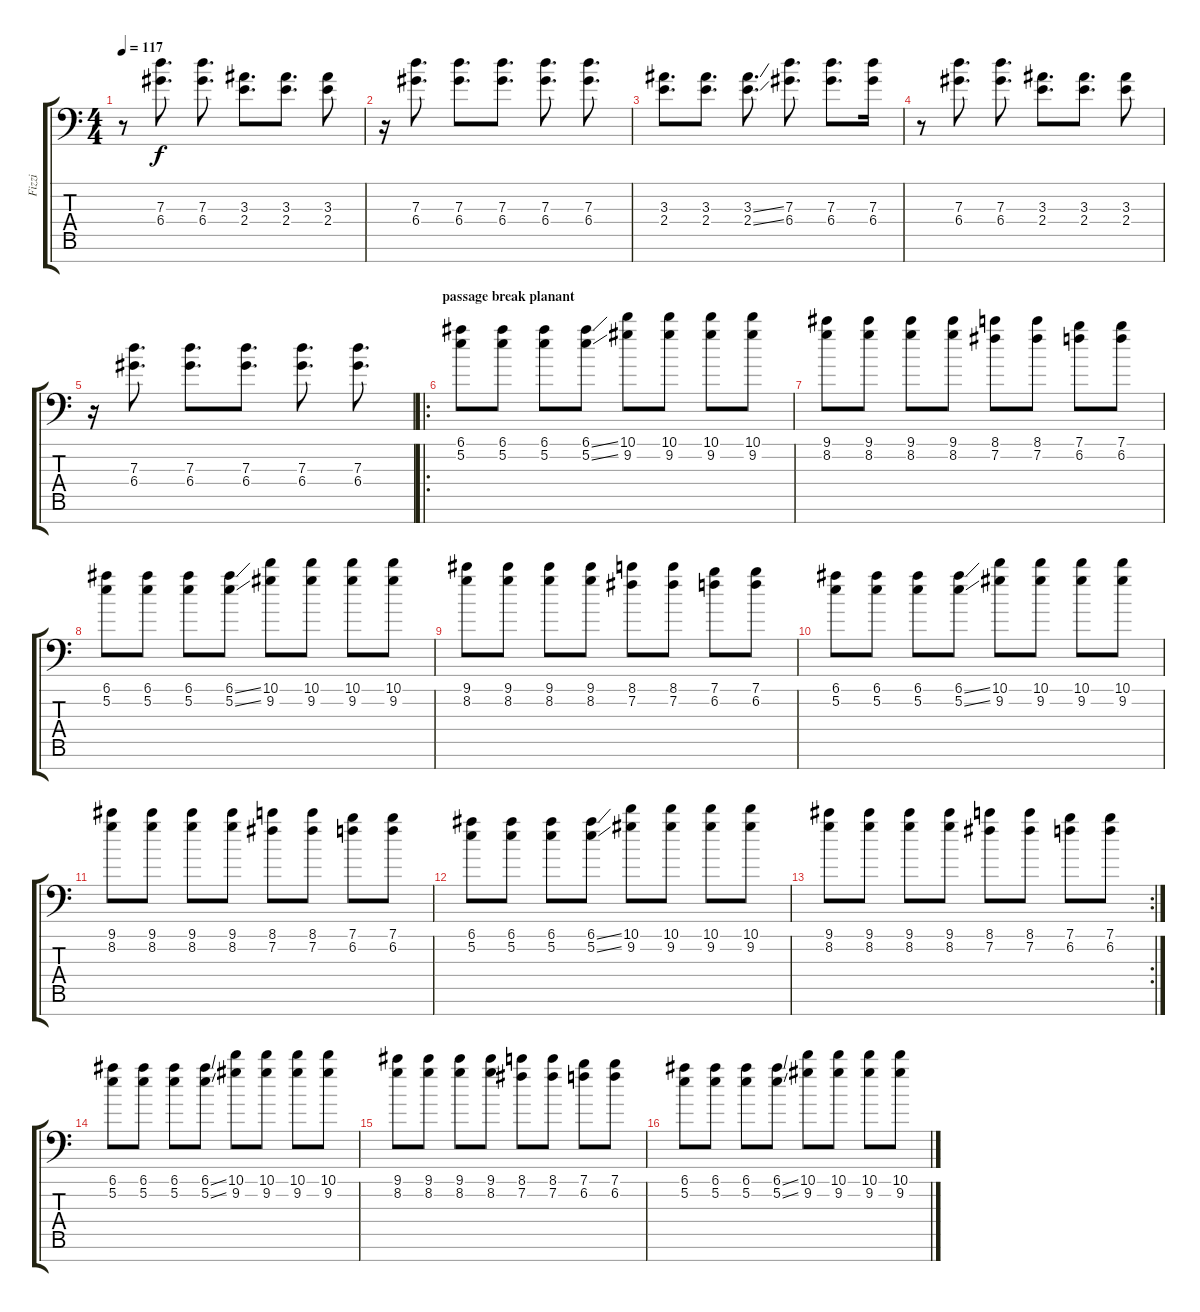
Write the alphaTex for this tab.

\track ("Fizzi" "Fizzi") {instrument distortionguitar}
\staff {score tabs}
\tuning (E4 B3 G3 D3 A2 E2 A1) {hide}
\ts (4 4)
\tempo 117
\clef f4
\ks c
r.8{dy f} (7.3 6.4).8{d} (7.3 6.4).8{d} (3.3 2.4).8{d} (3.3 2.4).8{d} (3.3 2.4).8 |
r.16 (7.3 6.4).8{d} (7.3 6.4).8{d} (7.3 6.4).8{d} (7.3 6.4).8{d} (7.3 6.4).8{d} |
(3.3 2.4).8{d} (3.3 2.4).8{d} (3.3{ss} 2.4{ss}).8{d} (7.3 6.4).8{d} (7.3 6.4).8{d} (7.3 6.4).16 |
r.8 (7.3 6.4).8{d} (7.3 6.4).8{d} (3.3 2.4).8{d} (3.3 2.4).8{d} (3.3 2.4).8 |
r.16 (7.3 6.4).8{d} (7.3 6.4).8{d} (7.3 6.4).8{d} (7.3 6.4).8{d} (7.3 6.4).8{d} |
\ro
\section ("" "passage break planant")
(6.1 5.2).8 (6.1 5.2).8 (6.1 5.2).8 (6.1{ss} 5.2{ss}).8 (10.1 9.2).8 (10.1 9.2).8 (10.1 9.2).8 (10.1 9.2).8 |
(9.1 8.2).8 (9.1 8.2).8 (9.1 8.2).8 (9.1 8.2).8 (8.1 7.2).8 (8.1 7.2).8 (7.1 6.2).8 (7.1 6.2).8 |
(6.1 5.2).8 (6.1 5.2).8 (6.1 5.2).8 (6.1{ss} 5.2{ss}).8 (10.1 9.2).8 (10.1 9.2).8 (10.1 9.2).8 (10.1 9.2).8 |
(9.1 8.2).8 (9.1 8.2).8 (9.1 8.2).8 (9.1 8.2).8 (8.1 7.2).8 (8.1 7.2).8 (7.1 6.2).8 (7.1 6.2).8 |
(6.1 5.2).8 (6.1 5.2).8 (6.1 5.2).8 (6.1{ss} 5.2{ss}).8 (10.1 9.2).8 (10.1 9.2).8 (10.1 9.2).8 (10.1 9.2).8 |
(9.1 8.2).8 (9.1 8.2).8 (9.1 8.2).8 (9.1 8.2).8 (8.1 7.2).8 (8.1 7.2).8 (7.1 6.2).8 (7.1 6.2).8 |
(6.1 5.2).8 (6.1 5.2).8 (6.1 5.2).8 (6.1{ss} 5.2{ss}).8 (10.1 9.2).8 (10.1 9.2).8 (10.1 9.2).8 (10.1 9.2).8 |
\rc 2
(9.1 8.2).8 (9.1 8.2).8 (9.1 8.2).8 (9.1 8.2).8 (8.1 7.2).8 (8.1 7.2).8 (7.1 6.2).8 (7.1 6.2).8 |
(6.1 5.2).8 (6.1 5.2).8 (6.1 5.2).8 (6.1{ss} 5.2{ss}).8 (10.1 9.2).8 (10.1 9.2).8 (10.1 9.2).8 (10.1 9.2).8 |
(9.1 8.2).8 (9.1 8.2).8 (9.1 8.2).8 (9.1 8.2).8 (8.1 7.2).8 (8.1 7.2).8 (7.1 6.2).8 (7.1 6.2).8 |
(6.1 5.2).8 (6.1 5.2).8 (6.1 5.2).8 (6.1{ss} 5.2{ss}).8 (10.1 9.2).8 (10.1 9.2).8 (10.1 9.2).8 (10.1 9.2).8
